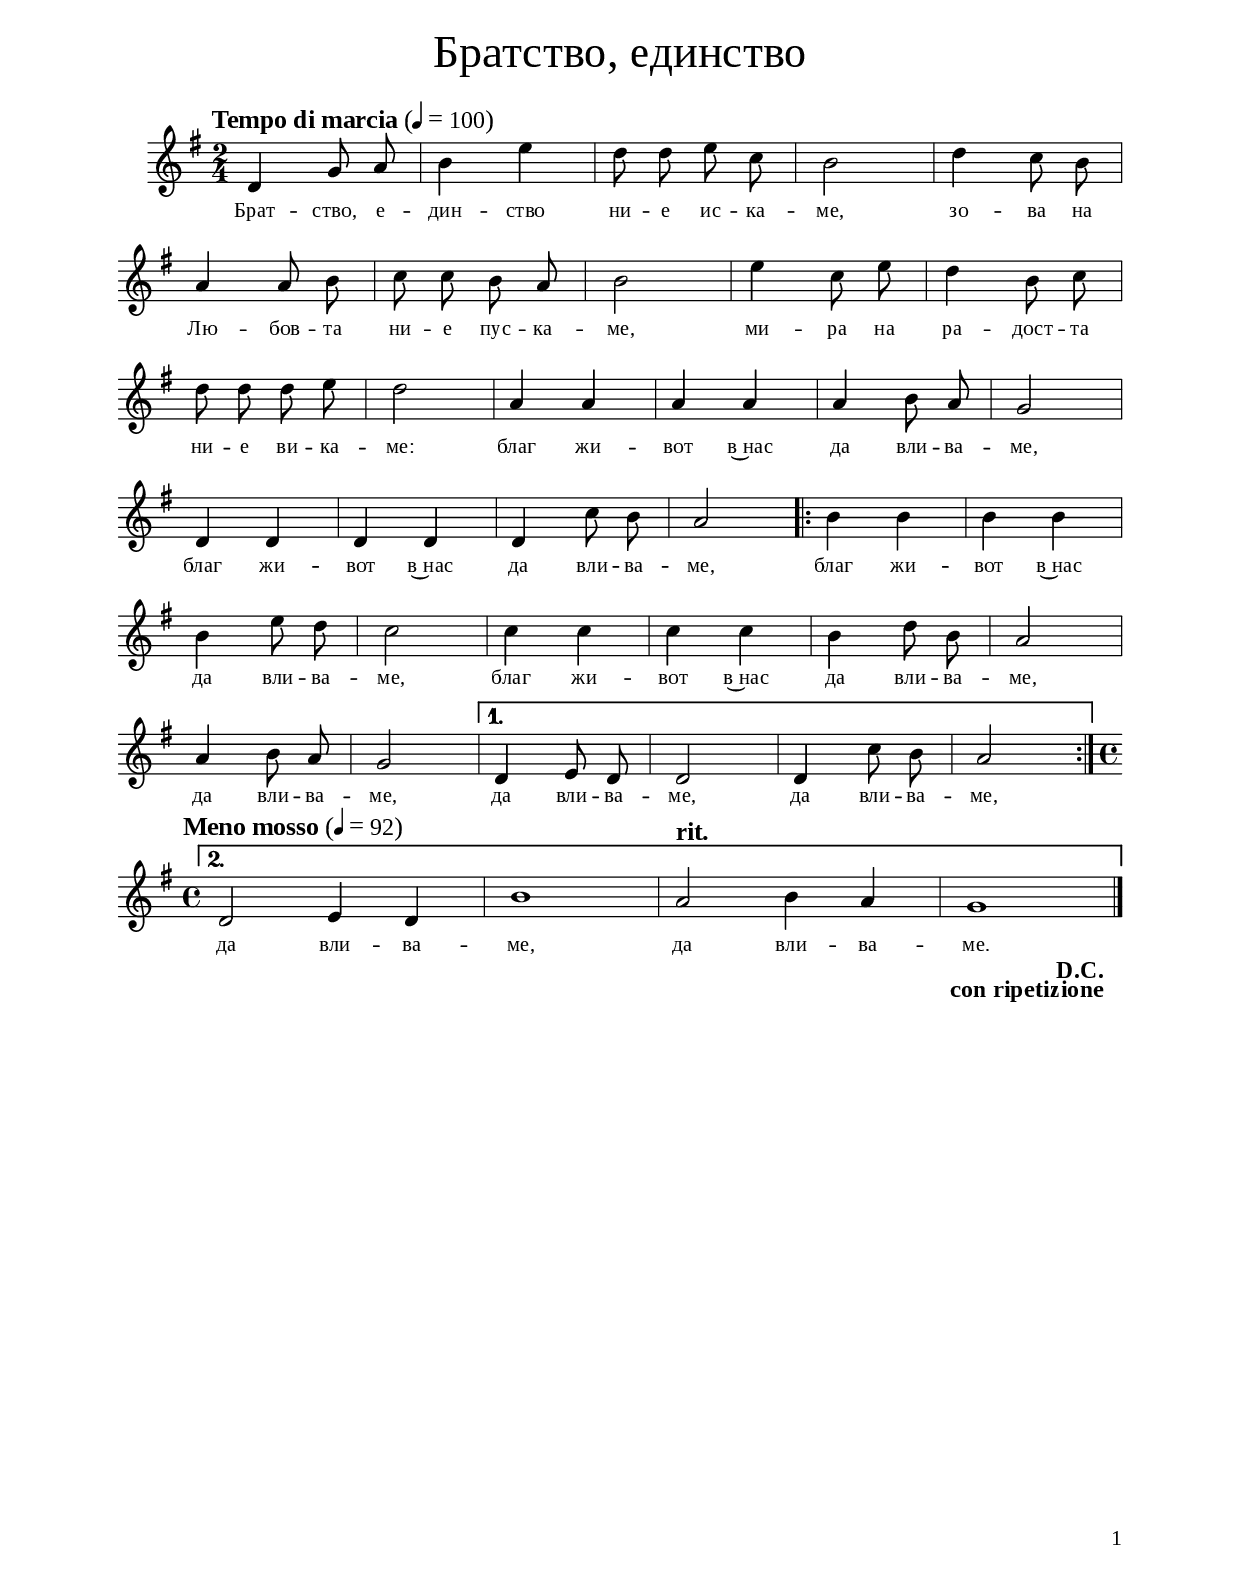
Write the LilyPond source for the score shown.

\version "2.24.4"

% include paper part and global functions
\include "include/globals.ily"

\bookpart {
  \label #'ref020
  \tocItem \markup "Братство, единство"
  \include "include/bookpart-paper.ily"
  \score {
    \include "include/score-layout.ily"

    \new Voice \absolute {
      \clef treble
      \key g \major
      \time 2/4
      \tempoFunc "Tempo di marcia" 4 "100"
      \autoBeamOff

      d'4 g'8 a'8 | b'4 e''4 | d''8 d''8 e''8 c''8 | b'2| d''4 c''8 b'8 | \break
      a'4 a'8 b'8 | c''8 c''8 b'8  a'8| b'2 | e''4 c''8 e''8 | d''4 b'8 c''8 | \break
      d''8 d''8 d''8 e''8 | d''2 | a'4 a'4 | a'4 a'4 | a'4 b'8 a'8 | g'2 | \break
      d'4 d'4 | d'4 d'4 | d'4 c''8 b'8 | a'2 \repeat volta 2 {
        b'4 b'4 | b'4 b'4 | \break
        b'4 e''8 d''8 | c''2 | c''4 c''4|c''4 c''4| b'4 d''8 b'8 |a'2 |\break
        a'4 b'8 a'8 | g'2|
      }
      \alternative {
        { d'4 e'8 d'8 | d'2 | d'4 c''8 b'8| a'2 }
        {
          \time 4/4 \break
          \tempoFunc "Meno mosso" 4 "92"
          d'2 e'4 d'4 | b'1 | \tempo "rit." a'2 b'4 a'4 | g'1| \bar "|." \break
        }
      }
    }

    \addlyrics {
      Брат -- ство, е -- дин -- ство ни -- е ис -- ка -- ме,
      зо -- ва на Лю -- бов -- та ни -- е пус -- ка -- ме, ми -- ра на ра -- дост -- та
      ни -- е ви -- ка -- ме: благ жи -- вот в~нас да вли -- ва -- ме,
      благ жи -- вот в~нас да вли -- ва -- ме, благ жи -- вот в~нас
      да вли -- ва -- ме, благ жи -- вот в~нас да вли -- ва -- ме,
      да вли -- ва -- ме, да вли -- ва -- ме, да вли -- ва -- ме,
      да вли -- ва -- ме, да вли -- ва -- ме.
    }

    \header {
      title = \titleFunc #'ref_desc_1 " Братство, единство " "Bratstvo, edinstvo"
    }

    \midi{}

  } % score
  \markup \dc-two "D.C." "con ripetizione"

} % bookpart
